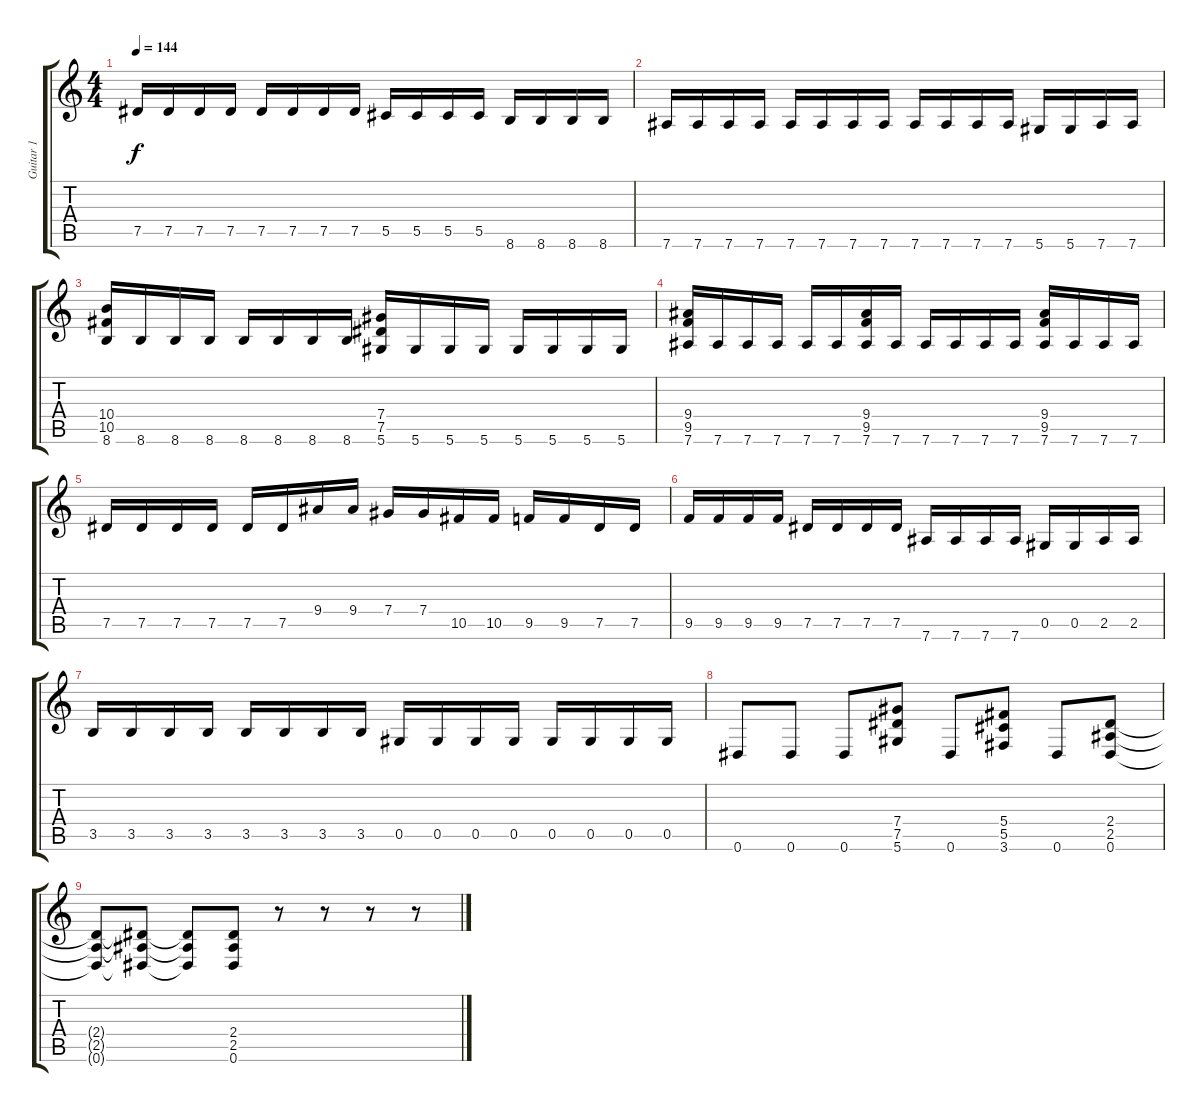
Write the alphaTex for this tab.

\track ("Guitar 1" "Guitar 1") {instrument distortionguitar}
\staff {score tabs}
\tuning (Eb4 Bb3 Gb3 Db3 Ab2 Eb2) {hide}
\ts (4 4)
\tempo 144
\clef g2
\ks c
7.5.16{dy f} 7.5.16 7.5.16 7.5.16 7.5.16 7.5.16 7.5.16 7.5.16 5.5.16 5.5.16 5.5.16 5.5.16 8.6.16 8.6.16 8.6.16 8.6.16 |
7.6.16 7.6.16 7.6.16 7.6.16 7.6.16 7.6.16 7.6.16 7.6.16 7.6.16 7.6.16 7.6.16 7.6.16 5.6.16 5.6.16 7.6.16 7.6.16 |
(10.4 10.5 8.6).16 8.6.16 8.6.16 8.6.16 8.6.16 8.6.16 8.6.16 8.6.16 (7.4 7.5 5.6).16 5.6.16 5.6.16 5.6.16 5.6.16 5.6.16 5.6.16 5.6.16 |
(9.4 9.5 7.6).16 7.6.16 7.6.16 7.6.16 7.6.16 7.6.16 (9.4 9.5 7.6).16 7.6.16 7.6.16 7.6.16 7.6.16 7.6.16 (9.4 9.5 7.6).16 7.6.16 7.6.16 7.6.16 |
7.5.16 7.5.16 7.5.16 7.5.16 7.5.16 7.5.16 9.4.16 9.4.16 7.4.16 7.4.16 10.5.16 10.5.16 9.5.16 9.5.16 7.5.16 7.5.16 |
9.5.16 9.5.16 9.5.16 9.5.16 7.5.16 7.5.16 7.5.16 7.5.16 7.6.16 7.6.16 7.6.16 7.6.16 0.5.16 0.5.16 2.5.16 2.5.16 |
3.5.16 3.5.16 3.5.16 3.5.16 3.5.16 3.5.16 3.5.16 3.5.16 0.5.16 0.5.16 0.5.16 0.5.16 0.5.16 0.5.16 0.5.16 0.5.16 |
0.6.8 0.6.8 0.6.8 (7.4 7.5 5.6).8 0.6.8 (5.4 5.5 3.6).8 0.6.8 (2.4 2.5 0.6).8 |
(2.4{t} 2.5{t} 0.6{t}).8 (2.4{t} 2.5{t} 0.6{t}).8 (2.4{t} 2.5{t} 0.6{t}).8 (2.4 2.5 0.6).8 r.8 r.8 r.8 r.8
